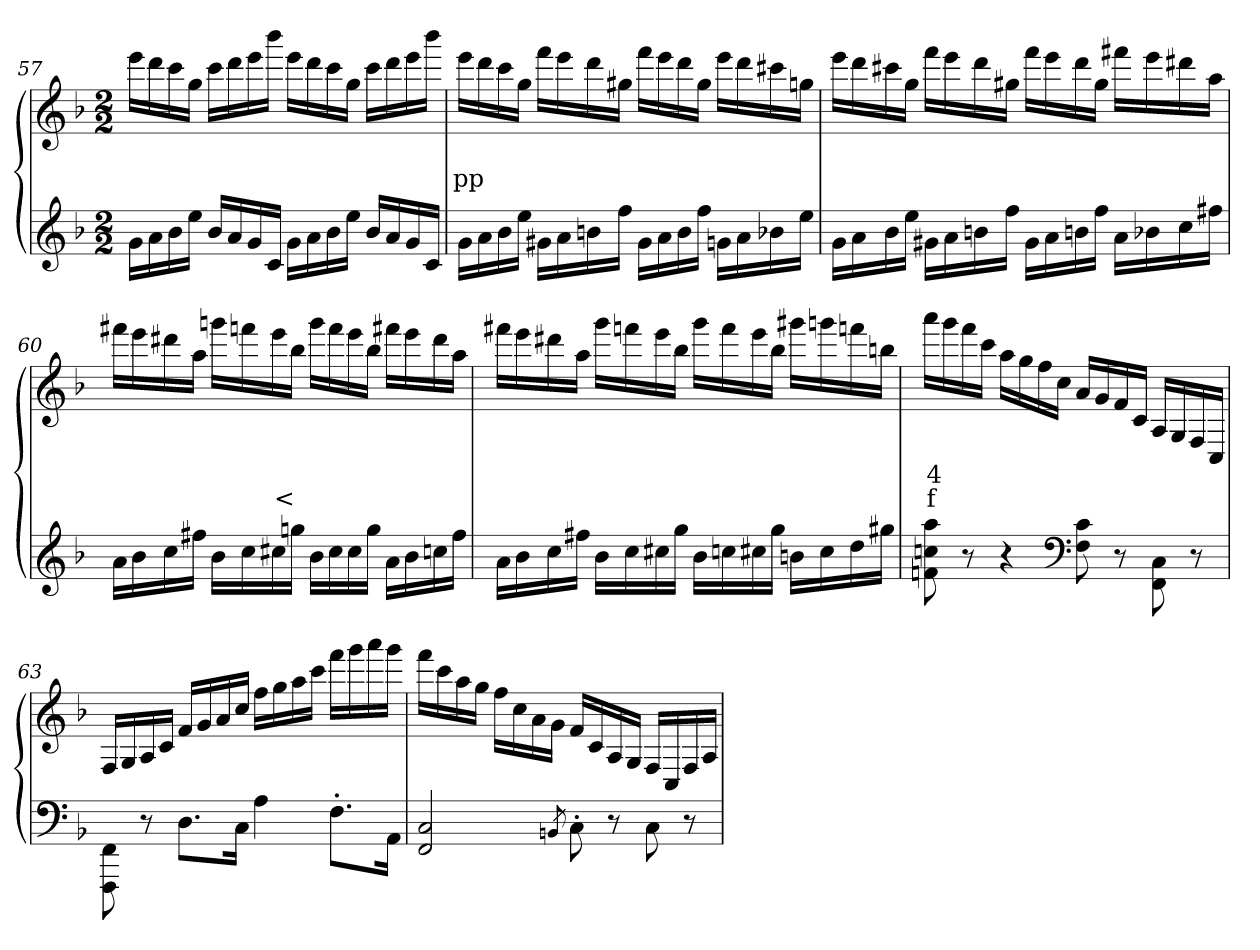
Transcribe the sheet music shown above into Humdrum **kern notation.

**kern	**kern	**text	**text
*part2	*part1	*part1	*part1
*staff2	*staff1	*staff1	*staff1
*clefG2	*clefG2	*	*
*k[b-]	*k[b-]	*	*
*M2/2	*M2/2	*	*
=57	=57	=57	=57
16gLL	16eeeLL	.	.
16a	16ddd	.	.
16b-	16ccc	.	.
16eeJJ	16ggJJ	.	.
16b-LL	16cccLL	.	.
16a	16ddd	.	.
16g	16eee	.	.
16cJJ	16bbb-JJ	.	.
16gLL	16eeeLL	.	.
16a	16ddd	.	.
16b-	16ccc	.	.
16eeJJ	16ggJJ	.	.
16b-LL	16cccLL	.	.
16a	16ddd	.	.
16g	16eee	.	.
16cJJ	16bbb-JJ	.	.
=58	=58	=58	=58
16gLL	16eeeLL	.	pp
16a	16ddd	.	.
16b-	16ccc	.	.
16eeJJ	16ggJJ	.	.
16g#XLL	16fffLL	.	.
16a	16eee	.	.
16bn	16ddd	.	.
16ffJJ	16gg#XJJ	.	.
16g#LL	16fffLL	.	.
16a	16eee	.	.
16b	16ddd	.	.
16ffJJ	16gg#JJ	.	.
16gnLL	16eeeLL	.	.
16a	16ddd	.	.
16b-X	16ccc#X	.	.
16eeJJ	16ggnJJ	.	.
=59	=59	=59	=59
16gLL	16eeeLL	.	.
16a	16ddd	.	.
16b-	16ccc#X	.	.
16eeJJ	16ggJJ	.	.
16g#XLL	16fffLL	.	.
16a	16eee	.	.
16bn	16ddd	.	.
16ffJJ	16gg#XJJ	.	.
16g#LL	16fffLL	.	.
16a	16eee	.	.
16bn	16ddd	.	.
16ffJJ	16gg#JJ	.	.
16aLL	16fff#XLL	.	.
16b-X	16eee	.	.
16cc	16ddd#X	.	.
16ff#XJJ	16aaJJ	.	.
=60	=60	=60	=60
16aLL	16fff#XLL	.	.
16b-	16eee	.	.
16cc	16ddd#X	.	.
16ff#XJJ	16aaJJ	.	.
16b-LL	16gggnLL	.	.
16cc	16fffn	.	.
16cc#X	16eee	.	<
16ggnJJ	16bb-JJ	.	.
16b-LL	16gggLL	.	.
16cc#	16fff	.	.
16cc#	16eee	.	.
16ggJJ	16bb-JJ	.	.
16aLL	16fff#XLL	.	.
16b-	16eee	.	.
16ccn	16ddd#	.	.
16ff#JJ	16aaJJ	.	.
=61	=61	=61	=61
16aLL	16fff#XLL	.	.
16b-	16eee	.	.
16cc	16ddd#X	.	.
16ff#XJJ	16aaJJ	.	.
16b-LL	16gggLL	.	.
16cc	16fffn	.	.
16cc#X	16eee	.	.
16ggJJ	16bb-JJ	.	.
16b-LL	16gggLL	.	.
16ccn	16fff	.	.
16cc#X	16eee	.	.
16ggJJ	16bb-JJ	.	.
16bnLL	16ggg#XLL	.	.
16cc#	16gggn	.	.
16dd	16fffn	.	.
16gg#XJJ	16bbnJJ	.	.
=62	=62	=62	=62
8aa 8ccn 8fn	16aaaLL	4	f
.	16ggg	.	.
8r	16fff	.	.
.	16cccJJ	.	.
4r	16aaLL	.	.
.	16gg	.	.
.	16ff	.	.
.	16ccJJ	.	.
*clefF4	*	*	*
8c 8F	16aLL	.	.
.	16g	.	.
8r	16f	.	.
.	16cJJ	.	.
8C 8FF\	16ALL	.	.
.	16G	.	.
8r	16F	.	.
.	16CJJ	.	.
=63	=63	=63	=63
8FF 8FFF\	16FLL	.	.
.	16G	.	.
8r	16A	.	.
.	16cJJ	.	.
8.D\L	16fLL	.	.
.	16g	.	.
.	16a	.	.
16CJk	16ccJJ	.	.
4A	16ffLL	.	.
.	16gg	.	.
.	16aa	.	.
.	16cccJJ	.	.
8.F'>\L	16fffLL	.	.
.	16ggg	.	.
.	16aaa	.	.
16AAJk	16gggJJ	.	.
=64	=64	=64	=64
2C 2FF	16fffLL	.	.
.	16ccc	.	.
.	16aa	.	.
.	16ggJJ	.	.
.	16ffLL	.	.
.	16cc	.	.
.	16a	.	.
.	16gJJ	.	.
8qBBn/	.	.	.
8C'>\	16fLL	.	.
.	16c	.	.
8r	16A	.	.
.	16GJJ	.	.
8C\	16FLL	.	.
.	16C	.	.
8r	16F	.	.
.	16AJJ	.	.
=	=	=	=
*-	*-	*-	*-
